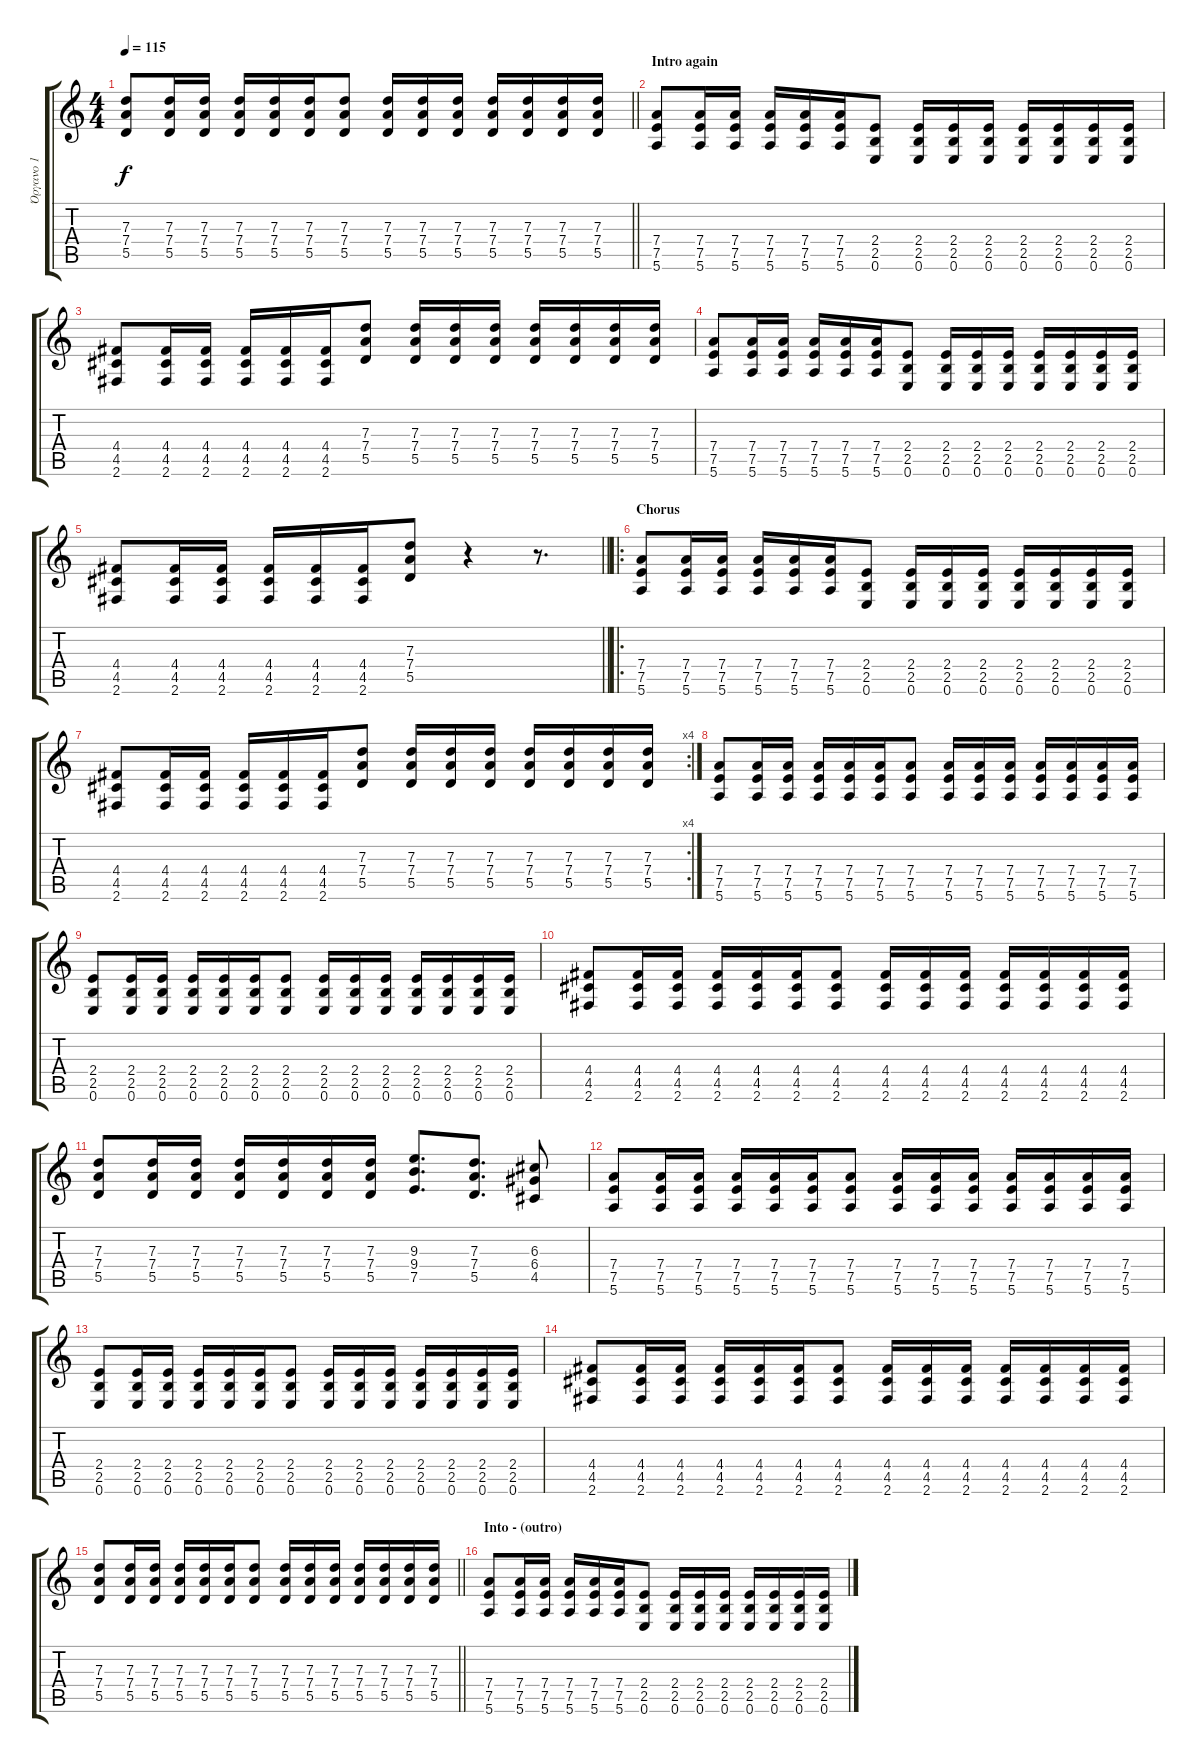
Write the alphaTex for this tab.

\track ("Όργανο 1" "Όργανο 1") {instrument overdrivenguitar}
\staff {score tabs}
\tuning (E4 B3 G3 D3 A2 E2) {hide}
\ts (4 4)
\tempo 115
\clef g2
\barLineRight lightlight
\ks c
(7.3 7.4 5.5).8{dy f} (7.3 7.4 5.5).16 (7.3 7.4 5.5).16 (7.3 7.4 5.5).16 (7.3 7.4 5.5).16 (7.3 7.4 5.5).16 (7.3 7.4 5.5).8 (7.3 7.4 5.5).16 (7.3 7.4 5.5).16 (7.3 7.4 5.5).16 (7.3 7.4 5.5).16 (7.3 7.4 5.5).16 (7.3 7.4 5.5).16 (7.3 7.4 5.5).16 |
\section ("" "Intro again")
(7.4 7.5 5.6).8 (7.4 7.5 5.6).16 (7.4 7.5 5.6).16 (7.4 7.5 5.6).16 (7.4 7.5 5.6).16 (7.4 7.5 5.6).16 (2.4 2.5 0.6).8 (2.4 2.5 0.6).16 (2.4 2.5 0.6).16 (2.4 2.5 0.6).16 (2.4 2.5 0.6).16 (2.4 2.5 0.6).16 (2.4 2.5 0.6).16 (2.4 2.5 0.6).16 |
(4.4 4.5 2.6).8 (4.4 4.5 2.6).16 (4.4 4.5 2.6).16 (4.4 4.5 2.6).16 (4.4 4.5 2.6).16 (4.4 4.5 2.6).16 (7.3 7.4 5.5).8 (7.3 7.4 5.5).16 (7.3 7.4 5.5).16 (7.3 7.4 5.5).16 (7.3 7.4 5.5).16 (7.3 7.4 5.5).16 (7.3 7.4 5.5).16 (7.3 7.4 5.5).16 |
(7.4 7.5 5.6).8 (7.4 7.5 5.6).16 (7.4 7.5 5.6).16 (7.4 7.5 5.6).16 (7.4 7.5 5.6).16 (7.4 7.5 5.6).16 (2.4 2.5 0.6).8 (2.4 2.5 0.6).16 (2.4 2.5 0.6).16 (2.4 2.5 0.6).16 (2.4 2.5 0.6).16 (2.4 2.5 0.6).16 (2.4 2.5 0.6).16 (2.4 2.5 0.6).16 |
\barLineRight lightlight
(4.4 4.5 2.6).8 (4.4 4.5 2.6).16 (4.4 4.5 2.6).16 (4.4 4.5 2.6).16 (4.4 4.5 2.6).16 (4.4 4.5 2.6).16 (7.3 7.4 5.5).8 r.4 r.8{d} |
\ro
\section ("" "Chorus")
(7.4 7.5 5.6).8 (7.4 7.5 5.6).16 (7.4 7.5 5.6).16 (7.4 7.5 5.6).16 (7.4 7.5 5.6).16 (7.4 7.5 5.6).16 (2.4 2.5 0.6).8 (2.4 2.5 0.6).16 (2.4 2.5 0.6).16 (2.4 2.5 0.6).16 (2.4 2.5 0.6).16 (2.4 2.5 0.6).16 (2.4 2.5 0.6).16 (2.4 2.5 0.6).16 |
\rc 4
(4.4 4.5 2.6).8 (4.4 4.5 2.6).16 (4.4 4.5 2.6).16 (4.4 4.5 2.6).16 (4.4 4.5 2.6).16 (4.4 4.5 2.6).16 (7.3 7.4 5.5).8 (7.3 7.4 5.5).16 (7.3 7.4 5.5).16 (7.3 7.4 5.5).16 (7.3 7.4 5.5).16 (7.3 7.4 5.5).16 (7.3 7.4 5.5).16 (7.3 7.4 5.5).16 |
(7.4 7.5 5.6).8 (7.4 7.5 5.6).16 (7.4 7.5 5.6).16 (7.4 7.5 5.6).16 (7.4 7.5 5.6).16 (7.4 7.5 5.6).16 (7.4 7.5 5.6).8 (7.4 7.5 5.6).16 (7.4 7.5 5.6).16 (7.4 7.5 5.6).16 (7.4 7.5 5.6).16 (7.4 7.5 5.6).16 (7.4 7.5 5.6).16 (7.4 7.5 5.6).16 |
(2.4 2.5 0.6).8 (2.4 2.5 0.6).16 (2.4 2.5 0.6).16 (2.4 2.5 0.6).16 (2.4 2.5 0.6).16 (2.4 2.5 0.6).16 (2.4 2.5 0.6).8 (2.4 2.5 0.6).16 (2.4 2.5 0.6).16 (2.4 2.5 0.6).16 (2.4 2.5 0.6).16 (2.4 2.5 0.6).16 (2.4 2.5 0.6).16 (2.4 2.5 0.6).16 |
(4.4 4.5 2.6).8 (4.4 4.5 2.6).16 (4.4 4.5 2.6).16 (4.4 4.5 2.6).16 (4.4 4.5 2.6).16 (4.4 4.5 2.6).16 (4.4 4.5 2.6).8 (4.4 4.5 2.6).16 (4.4 4.5 2.6).16 (4.4 4.5 2.6).16 (4.4 4.5 2.6).16 (4.4 4.5 2.6).16 (4.4 4.5 2.6).16 (4.4 4.5 2.6).16 |
(7.3 7.4 5.5).8 (7.3 7.4 5.5).16 (7.3 7.4 5.5).16 (7.3 7.4 5.5).16 (7.3 7.4 5.5).16 (7.3 7.4 5.5).16 (7.3 7.4 5.5).16 (9.3 9.4 7.5).8{d} (7.3 7.4 5.5).8{d} (6.3 6.4 4.5).8 |
(7.4 7.5 5.6).8 (7.4 7.5 5.6).16 (7.4 7.5 5.6).16 (7.4 7.5 5.6).16 (7.4 7.5 5.6).16 (7.4 7.5 5.6).16 (7.4 7.5 5.6).8 (7.4 7.5 5.6).16 (7.4 7.5 5.6).16 (7.4 7.5 5.6).16 (7.4 7.5 5.6).16 (7.4 7.5 5.6).16 (7.4 7.5 5.6).16 (7.4 7.5 5.6).16 |
(2.4 2.5 0.6).8 (2.4 2.5 0.6).16 (2.4 2.5 0.6).16 (2.4 2.5 0.6).16 (2.4 2.5 0.6).16 (2.4 2.5 0.6).16 (2.4 2.5 0.6).8 (2.4 2.5 0.6).16 (2.4 2.5 0.6).16 (2.4 2.5 0.6).16 (2.4 2.5 0.6).16 (2.4 2.5 0.6).16 (2.4 2.5 0.6).16 (2.4 2.5 0.6).16 |
(4.4 4.5 2.6).8 (4.4 4.5 2.6).16 (4.4 4.5 2.6).16 (4.4 4.5 2.6).16 (4.4 4.5 2.6).16 (4.4 4.5 2.6).16 (4.4 4.5 2.6).8 (4.4 4.5 2.6).16 (4.4 4.5 2.6).16 (4.4 4.5 2.6).16 (4.4 4.5 2.6).16 (4.4 4.5 2.6).16 (4.4 4.5 2.6).16 (4.4 4.5 2.6).16 |
\barLineRight lightlight
(7.3 7.4 5.5).8 (7.3 7.4 5.5).16 (7.3 7.4 5.5).16 (7.3 7.4 5.5).16 (7.3 7.4 5.5).16 (7.3 7.4 5.5).16 (7.3 7.4 5.5).8 (7.3 7.4 5.5).16 (7.3 7.4 5.5).16 (7.3 7.4 5.5).16 (7.3 7.4 5.5).16 (7.3 7.4 5.5).16 (7.3 7.4 5.5).16 (7.3 7.4 5.5).16 |
\section ("" "Into - (outro)")
(7.4 7.5 5.6).8 (7.4 7.5 5.6).16 (7.4 7.5 5.6).16 (7.4 7.5 5.6).16 (7.4 7.5 5.6).16 (7.4 7.5 5.6).16 (2.4 2.5 0.6).8 (2.4 2.5 0.6).16 (2.4 2.5 0.6).16 (2.4 2.5 0.6).16 (2.4 2.5 0.6).16 (2.4 2.5 0.6).16 (2.4 2.5 0.6).16 (2.4 2.5 0.6).16
